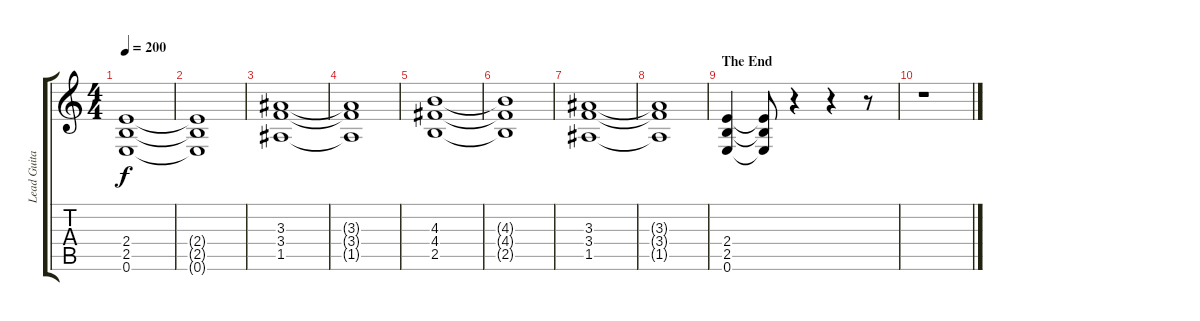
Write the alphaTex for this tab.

\track ("Lead Guitar" "Lead Guita") {instrument distortionguitar}
\staff {score tabs}
\tuning (E4 B3 G3 D3 A2 E2) {hide}
\ts (4 4)
\tempo 200
\clef g2
\ks c
(2.4 2.5 0.6).1{dy f} |
(2.4{t} 2.5{t} 0.6{t}).1 |
(3.3 3.4 1.5).1 |
(3.3{t} 3.4{t} 1.5{t}).1 |
(4.3 4.4 2.5).1 |
(4.3{t} 4.4{t} 2.5{t}).1 |
(3.3 3.4 1.5).1 |
(3.3{t} 3.4{t} 1.5{t}).1 |
\section ("" "The End")
(2.4 2.5 0.6).4 (2.4{t} 2.5{t} 0.6{t}).8 r.4 r.4 r.8 |
r.1
